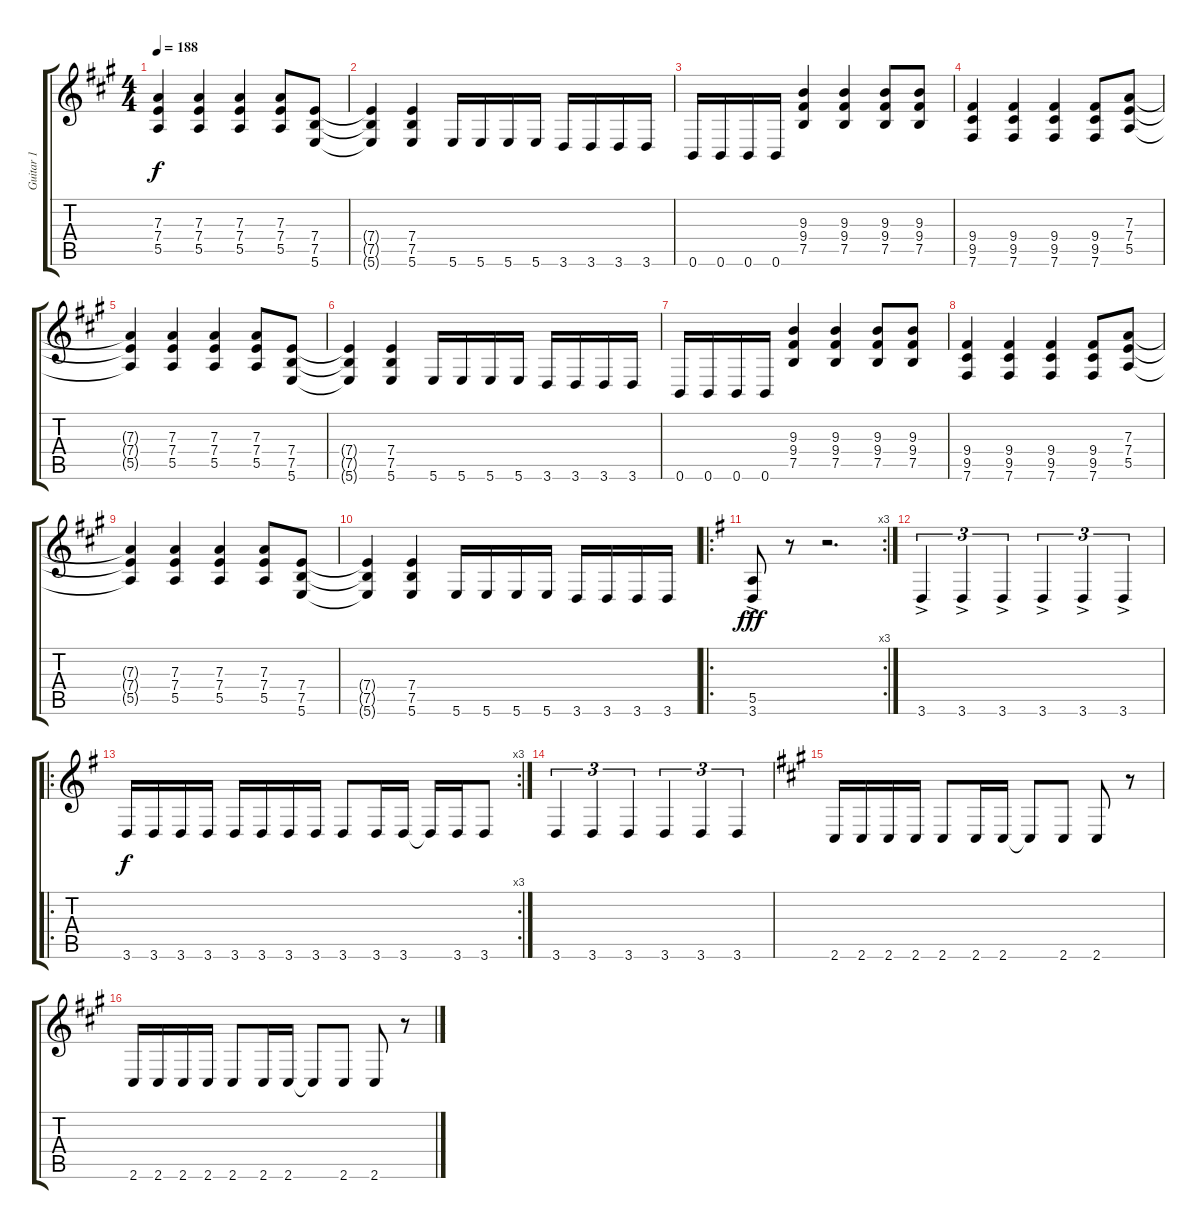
\track ("Guitar 1" "Guitar 1") {instrument distortionguitar}
\staff {score tabs}
\tuning (B3 Gb3 D3 A2 E2 B1) {hide}
\ts (4 4)
\tempo 188
\clef g2
\ks f#minor
(7.3{t} 7.4{t} 5.5{t}).4{dy f} (7.3 7.4 5.5).4 (7.3 7.4 5.5).4 (7.3 7.4 5.5).8 (7.4 7.5 5.6).8 |
(7.4{t} 7.5{t} 5.6{t}).4 (7.4 7.5 5.6).4 5.6.16 5.6.16 5.6.16 5.6.16 3.6.16 3.6.16 3.6.16 3.6.16 |
0.6.16 0.6.16 0.6.16 0.6.16 (9.3 9.4 7.5).4 (9.3 9.4 7.5).4 (9.3 9.4 7.5).8 (9.3 9.4 7.5).8 |
(9.4 9.5 7.6).4 (9.4 9.5 7.6).4 (9.4 9.5 7.6).4 (9.4 9.5 7.6).8 (7.3 7.4 5.5).8 |
(7.3{t} 7.4{t} 5.5{t}).4 (7.3 7.4 5.5).4 (7.3 7.4 5.5).4 (7.3 7.4 5.5).8 (7.4 7.5 5.6).8 |
(7.4{t} 7.5{t} 5.6{t}).4 (7.4 7.5 5.6).4 5.6.16 5.6.16 5.6.16 5.6.16 3.6.16 3.6.16 3.6.16 3.6.16 |
0.6.16 0.6.16 0.6.16 0.6.16 (9.3 9.4 7.5).4 (9.3 9.4 7.5).4 (9.3 9.4 7.5).8 (9.3 9.4 7.5).8 |
(9.4 9.5 7.6).4 (9.4 9.5 7.6).4 (9.4 9.5 7.6).4 (9.4 9.5 7.6).8 (7.3 7.4 5.5).8 |
(7.3{t} 7.4{t} 5.5{t}).4 (7.3 7.4 5.5).4 (7.3 7.4 5.5).4 (7.3 7.4 5.5).8 (7.4 7.5 5.6).8 |
(7.4{t} 7.5{t} 5.6{t}).4 (7.4 7.5 5.6).4 5.6.16 5.6.16 5.6.16 5.6.16 3.6.16 3.6.16 3.6.16 3.6.16 |
\ro
\rc 3
\ks eminor
(5.5{ac} 3.6{ac}).8{dy fff} r.8 r.2{d} |
3.6{ac}.4{tu (3 2)} 3.6{ac}.4{tu (3 2)} 3.6{ac}.4{tu (3 2)} 3.6{ac}.4{tu (3 2)} 3.6{ac}.4{tu (3 2)} 3.6{ac}.4{tu (3 2)} |
\ro
\rc 3
3.6.16{dy f} 3.6.16 3.6.16 3.6.16 3.6.16 3.6.16 3.6.16 3.6.16 3.6.8 3.6.16 3.6.16 3.6{t}.16 3.6.16 3.6.8 |
3.6.4{tu (3 2)} 3.6.4{tu (3 2)} 3.6.4{tu (3 2)} 3.6.4{tu (3 2)} 3.6.4{tu (3 2)} 3.6.4{tu (3 2)} |
\ks f#minor
2.6.16 2.6.16 2.6.16 2.6.16 2.6.8 2.6.16 2.6.16 2.6{t}.8 2.6.8 2.6.8 r.8 |
2.6.16 2.6.16 2.6.16 2.6.16 2.6.8 2.6.16 2.6.16 2.6{t}.8 2.6.8 2.6.8 r.8
